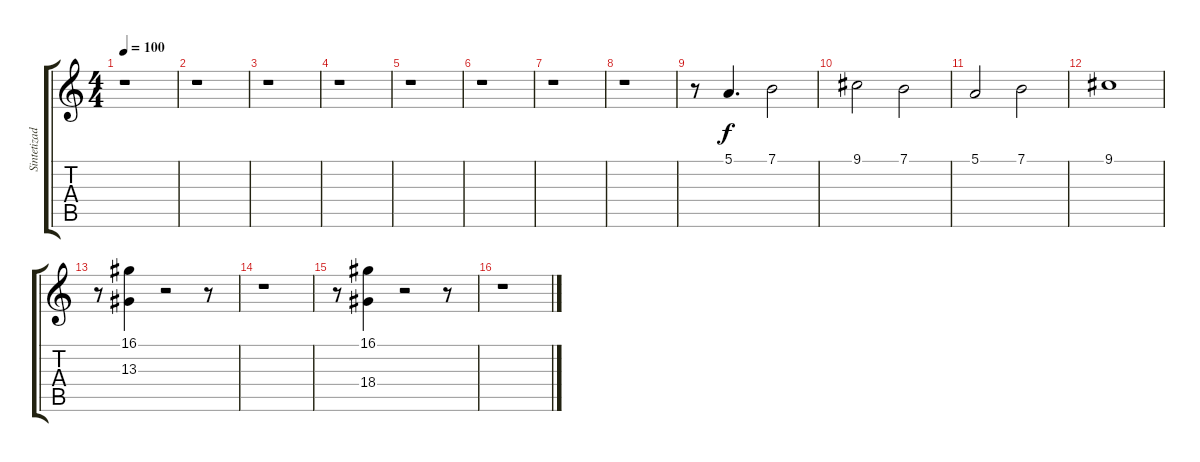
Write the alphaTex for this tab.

\track ("Sintetizador" "Sintetizad") {instrument fx5brightness}
\staff {score tabs}
\tuning (E4 B3 G3 D3 A2 E2) {hide}
\ts (4 4)
\tempo 100
\clef g2
\ks c
r.1{dy f} |
r.1 |
r.1 |
r.1 |
r.1 |
r.1 |
r.1 |
r.1 |
r.8 5.1.4{d} 7.1.2 |
9.1.2 7.1.2 |
5.1.2 7.1.2 |
9.1.1 |
r.8 (16.1 13.3).4{instrument tinklebell} r.2 r.8 |
r.1 |
r.8 (16.1 18.4).4 r.2 r.8 |
r.1
